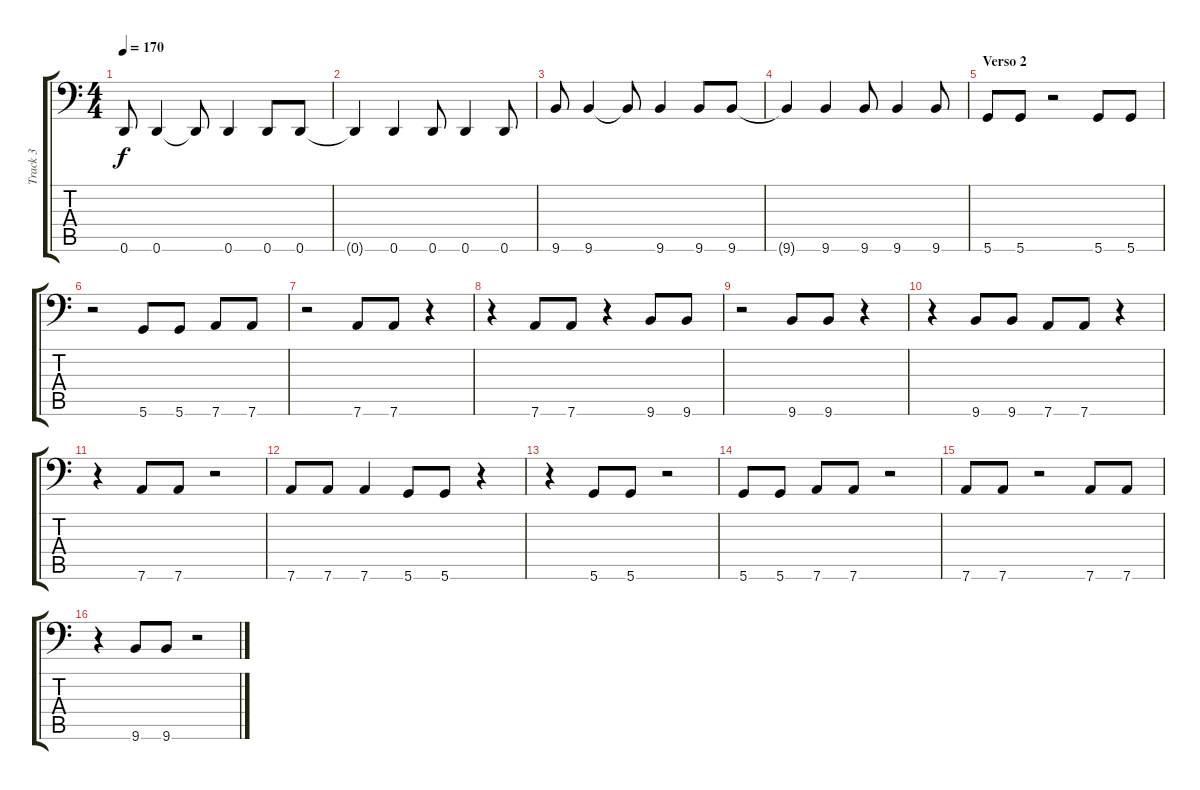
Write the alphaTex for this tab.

\track ("Track 3" "Track 3") {instrument electricbassfinger}
\staff {score tabs}
\tuning (E3 B2 G2 D2 A1 D1) {hide}
\ts (4 4)
\tempo 170
\clef f4
\ks c
0.6.8{dy f} 0.6.4 0.6{t}.8 0.6.4 0.6.8 0.6.8 |
0.6{t}.4 0.6.4 0.6.8 0.6.4 0.6.8 |
9.6.8 9.6.4 9.6{t}.8 9.6.4 9.6.8 9.6.8 |
9.6{t}.4 9.6.4 9.6.8 9.6.4 9.6.8 |
\section ("" "Verso 2")
5.6.8 5.6.8 r.2 5.6.8 5.6.8 |
r.2 5.6.8 5.6.8 7.6.8 7.6.8 |
r.2 7.6.8 7.6.8 r.4 |
r.4 7.6.8 7.6.8 r.4 9.6.8 9.6.8 |
r.2 9.6.8 9.6.8 r.4 |
r.4 9.6.8 9.6.8 7.6.8 7.6.8 r.4 |
r.4 7.6.8 7.6.8 r.2 |
7.6.8 7.6.8 7.6.4 5.6.8 5.6.8 r.4 |
r.4 5.6.8 5.6.8 r.2 |
5.6.8 5.6.8 7.6.8 7.6.8 r.2 |
7.6.8 7.6.8 r.2 7.6.8 7.6.8 |
r.4 9.6.8 9.6.8 r.2
